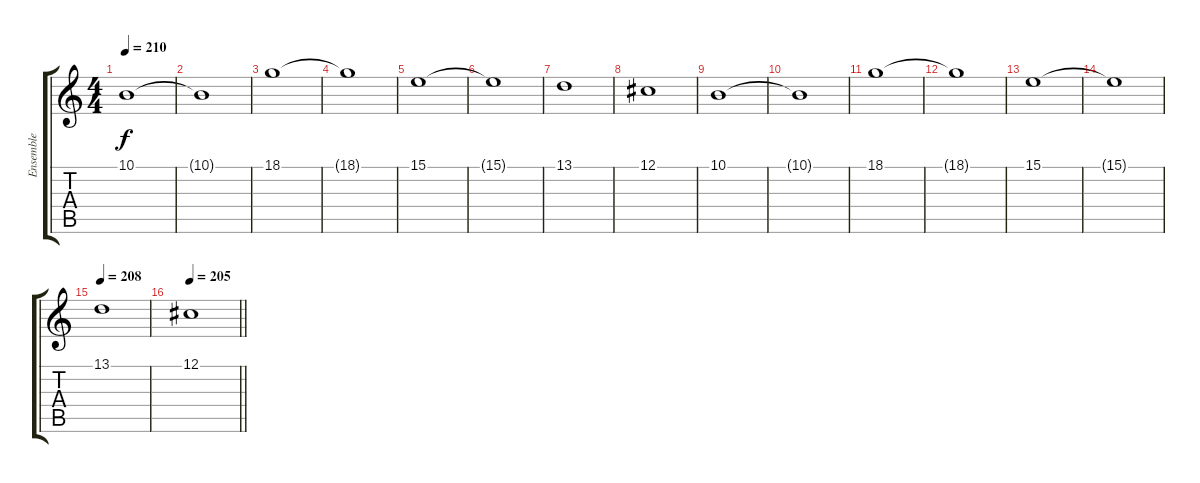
\track ("Ensemble" "Ensemble") {instrument stringensemble1}
\staff {score tabs}
\tuning (Db4 Ab3 E3 B2 Gb2 B1) {hide}
\ts (4 4)
\tempo 210
\clef g2
\ks c
10.1.1{dy f} |
10.1{t}.1 |
18.1.1 |
18.1{t}.1 |
15.1.1 |
15.1{t}.1 |
13.1.1 |
12.1.1 |
10.1.1 |
10.1{t}.1 |
18.1.1 |
18.1{t}.1 |
15.1.1 |
15.1{t}.1 |
\tempo 208
13.1.1 |
\tempo 205
\barLineRight lightlight
12.1.1
